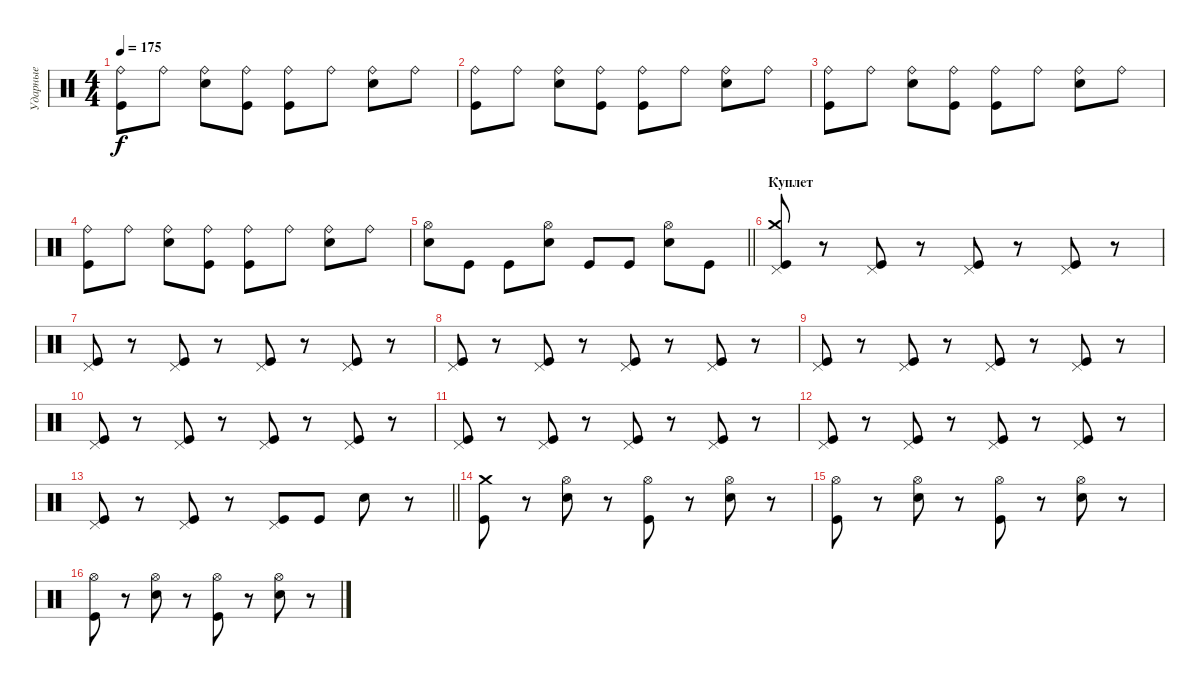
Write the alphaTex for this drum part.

\track ("Ударные" "Ударные") {instrument percussion}
\staff {score}
\articulation defaults
\ts (4 4)
\tempo 175
\clef neutral
\ks c
("Ride (bell)" "Kick (hit)").8{dy f} "Ride (bell)".8 ("Ride (bell)" "Electric Snare (hit)").8 ("Ride (bell)" "Kick (hit)").8 ("Ride (bell)" "Kick (hit)").8 "Ride (bell)".8 ("Ride (bell)" "Electric Snare (hit)").8 "Ride (bell)".8 |
("Ride (bell)" "Kick (hit)").8 "Ride (bell)".8 ("Ride (bell)" "Electric Snare (hit)").8 ("Ride (bell)" "Kick (hit)").8 ("Ride (bell)" "Kick (hit)").8 "Ride (bell)".8 ("Ride (bell)" "Electric Snare (hit)").8 "Ride (bell)".8 |
("Ride (bell)" "Kick (hit)").8 "Ride (bell)".8 ("Ride (bell)" "Electric Snare (hit)").8 ("Ride (bell)" "Kick (hit)").8 ("Ride (bell)" "Kick (hit)").8 "Ride (bell)".8 ("Ride (bell)" "Electric Snare (hit)").8 "Ride (bell)".8 |
("Ride (bell)" "Kick (hit)").8 "Ride (bell)".8 ("Ride (bell)" "Electric Snare (hit)").8 ("Ride (bell)" "Kick (hit)").8 ("Ride (bell)" "Kick (hit)").8 "Ride (bell)".8 ("Ride (bell)" "Electric Snare (hit)").8 "Ride (bell)".8 |
\barLineRight lightlight
("Hi-Hat (open)" "Electric Snare (hit)").8 "Kick (hit)".8 "Kick (hit)".8 ("Hi-Hat (open)" "Electric Snare (hit)").8 "Kick (hit)".8 "Kick (hit)".8 ("Hi-Hat (open)" "Electric Snare (hit)").8 "Kick (hit)".8 |
\section ("" "Куплет")
("Crash medium (hit)" "Pedal Hi-Hat (hit)" "Kick (hit)").8 r.8 ("Pedal Hi-Hat (hit)" "Kick (hit)").8 r.8 ("Pedal Hi-Hat (hit)" "Kick (hit)").8 r.8 ("Pedal Hi-Hat (hit)" "Kick (hit)").8 r.8 |
("Pedal Hi-Hat (hit)" "Kick (hit)").8 r.8 ("Pedal Hi-Hat (hit)" "Kick (hit)").8 r.8 ("Pedal Hi-Hat (hit)" "Kick (hit)").8 r.8 ("Pedal Hi-Hat (hit)" "Kick (hit)").8 r.8 |
("Pedal Hi-Hat (hit)" "Kick (hit)").8 r.8 ("Pedal Hi-Hat (hit)" "Kick (hit)").8 r.8 ("Pedal Hi-Hat (hit)" "Kick (hit)").8 r.8 ("Pedal Hi-Hat (hit)" "Kick (hit)").8 r.8 |
("Pedal Hi-Hat (hit)" "Kick (hit)").8 r.8 ("Pedal Hi-Hat (hit)" "Kick (hit)").8 r.8 ("Pedal Hi-Hat (hit)" "Kick (hit)").8 r.8 ("Pedal Hi-Hat (hit)" "Kick (hit)").8 r.8 |
("Pedal Hi-Hat (hit)" "Kick (hit)").8 r.8 ("Pedal Hi-Hat (hit)" "Kick (hit)").8 r.8 ("Pedal Hi-Hat (hit)" "Kick (hit)").8 r.8 ("Pedal Hi-Hat (hit)" "Kick (hit)").8 r.8 |
("Pedal Hi-Hat (hit)" "Kick (hit)").8 r.8 ("Pedal Hi-Hat (hit)" "Kick (hit)").8 r.8 ("Pedal Hi-Hat (hit)" "Kick (hit)").8 r.8 ("Pedal Hi-Hat (hit)" "Kick (hit)").8 r.8 |
("Pedal Hi-Hat (hit)" "Kick (hit)").8 r.8 ("Pedal Hi-Hat (hit)" "Kick (hit)").8 r.8 ("Pedal Hi-Hat (hit)" "Kick (hit)").8 r.8 ("Pedal Hi-Hat (hit)" "Kick (hit)").8 r.8 |
\barLineRight lightlight
("Pedal Hi-Hat (hit)" "Kick (hit)").8 r.8 ("Pedal Hi-Hat (hit)" "Kick (hit)").8 r.8 ("Pedal Hi-Hat (hit)" "Kick (hit)").8 "Kick (hit)".8 "Electric Snare (hit)".8 r.8 |
\section ("" " ")
("Crash medium (hit)" "Kick (hit)").8 r.8 ("Hi-Hat (open)" "Electric Snare (hit)").8 r.8 ("Hi-Hat (open)" "Kick (hit)").8 r.8 ("Hi-Hat (open)" "Electric Snare (hit)").8 r.8 |
("Hi-Hat (open)" "Kick (hit)").8 r.8 ("Hi-Hat (open)" "Electric Snare (hit)").8 r.8 ("Hi-Hat (open)" "Kick (hit)").8 r.8 ("Hi-Hat (open)" "Electric Snare (hit)").8 r.8 |
("Hi-Hat (open)" "Kick (hit)").8 r.8 ("Hi-Hat (open)" "Electric Snare (hit)").8 r.8 ("Hi-Hat (open)" "Kick (hit)").8 r.8 ("Hi-Hat (open)" "Electric Snare (hit)").8 r.8
